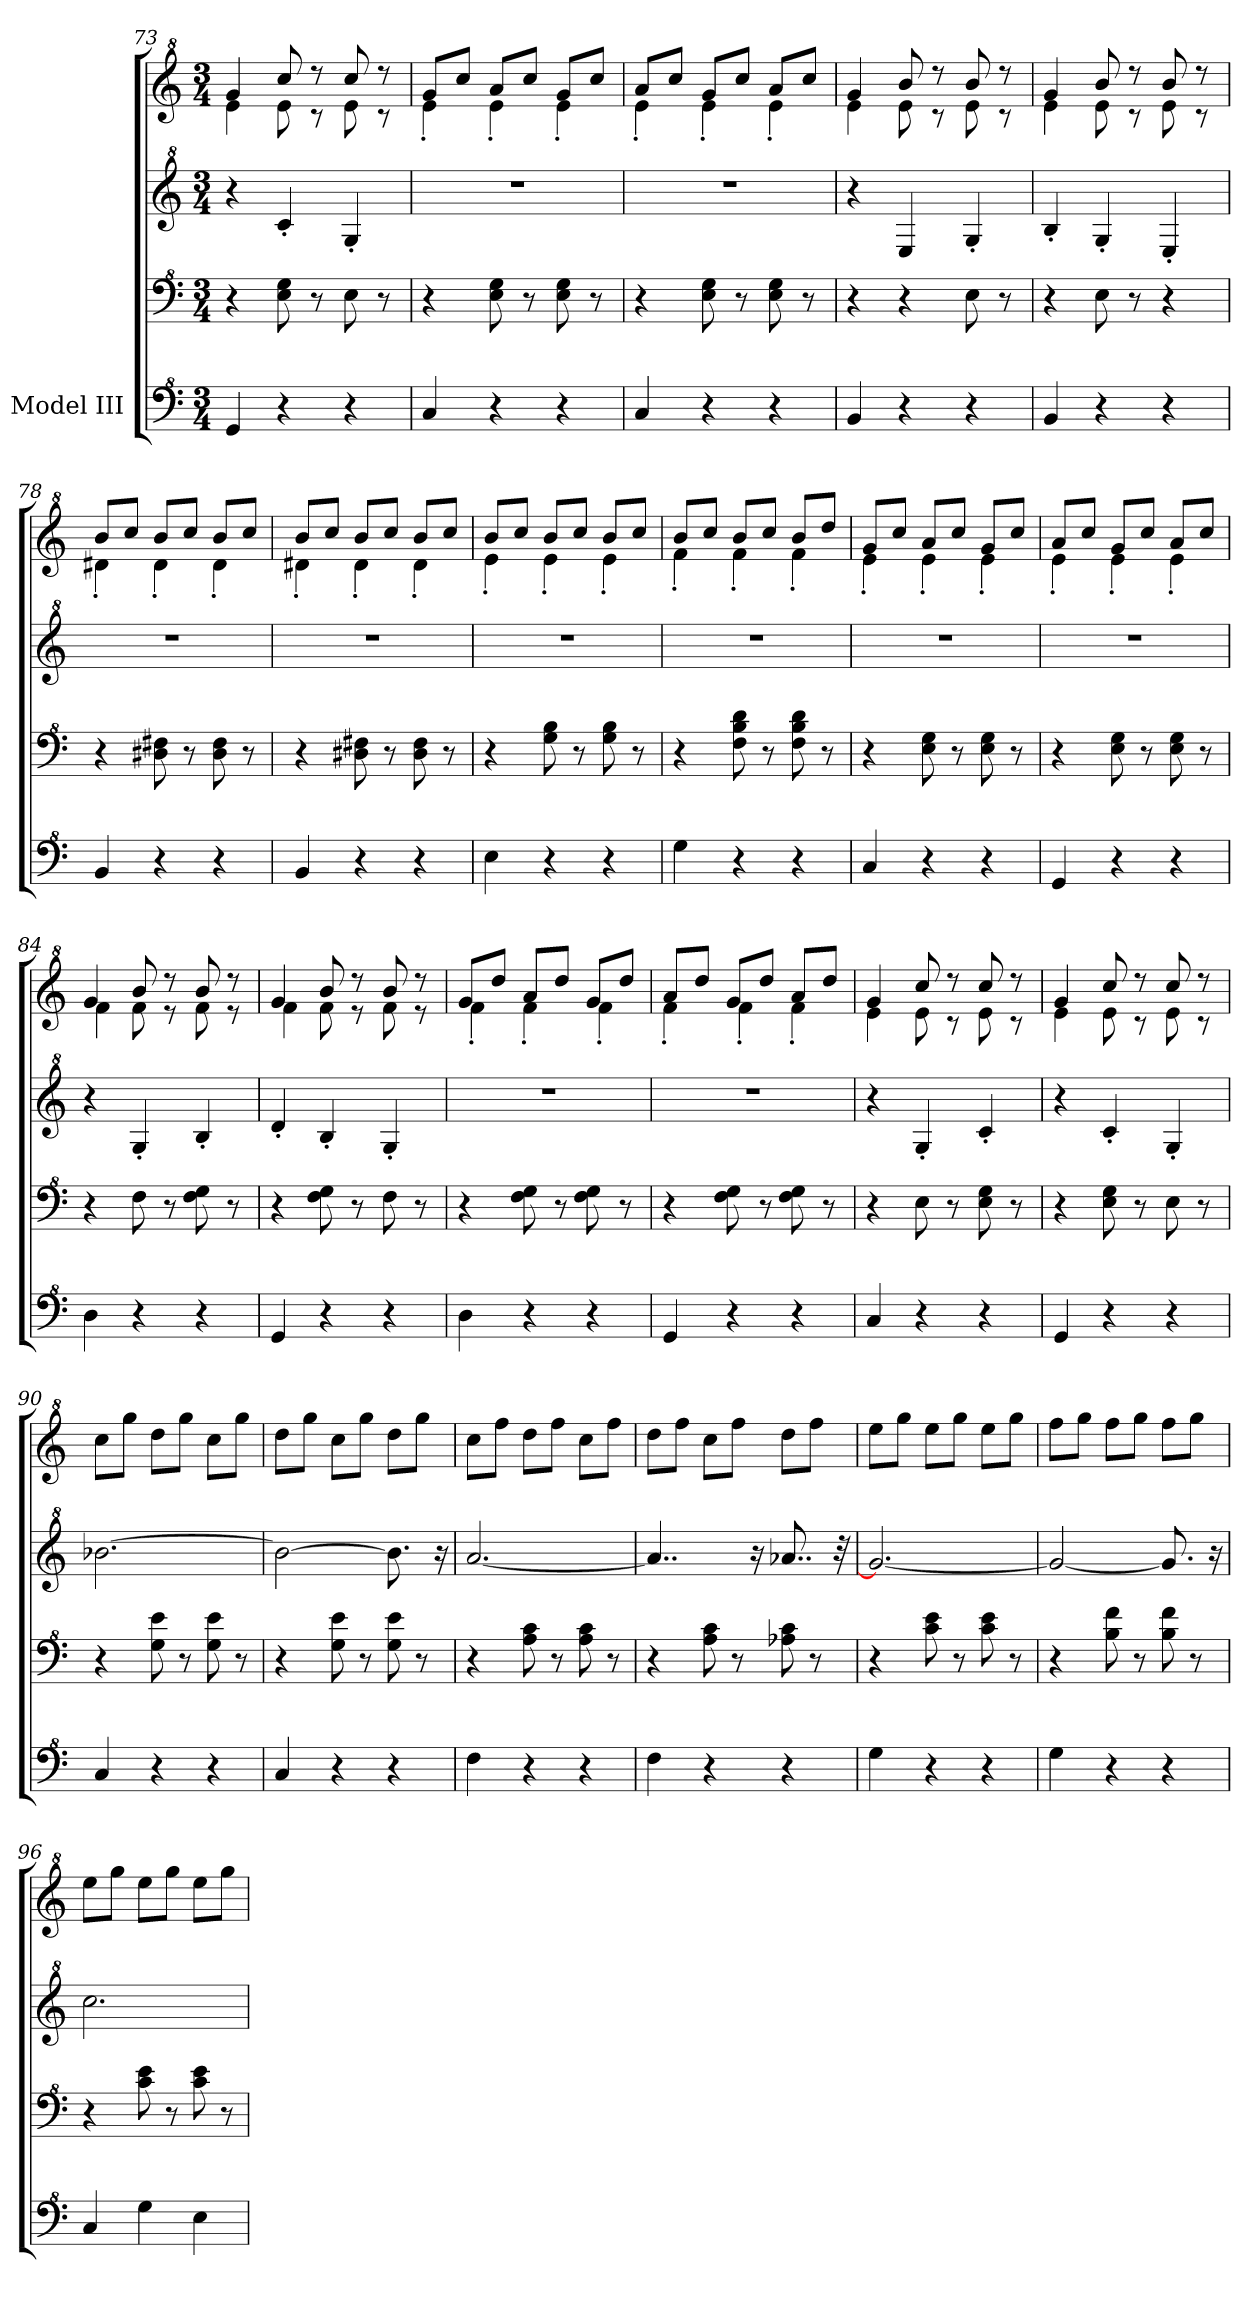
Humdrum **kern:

**kern	**kern	**kern	**kern
*part1	*part1	*part1	*part1
*staff4	*staff3	*staff2	*staff1
*I"Model III	*	*	*
*clefF^4	*clefF^4	*clefG^2	*clefG^2
*k[]	*k[]	*k[]	*k[]
*M3/4	*M3/4	*M3/4	*M3/4
=73	=73	=73	=73
*	*	*	*^
4G/	4r	4r	4gg/	4ee\
4r	8e\ 8g\	4cc'/	8ccc/	8ee\
.	8r	.	8r	8r
4r	8e\	4g'/	8ccc/	8ee\
.	8r	.	8r	8r
!!LO:LB:g=z	!!
=74	=74	=74	=74	=74
4c/	4r	2.r	8gg/L	4ee'\
.	.	.	8ccc/J	.
4r	8e\ 8g\	.	8aa/L	4ee'\
.	8r	.	8ccc/J	.
4r	8e\ 8g\	.	8gg/L	4ee'\
.	8r	.	8ccc/J	.
=75	=75	=75	=75	=75
4c/	4r	2.r	8aa/L	4ee'\
.	.	.	8ccc/J	.
4r	8e\ 8g\	.	8gg/L	4ee'\
.	8r	.	8ccc/J	.
4r	8e\ 8g\	.	8aa/L	4ee'\
.	8r	.	8ccc/J	.
=76	=76	=76	=76	=76
4B/	4r	4r	4gg/	4ee\
4r	4r	4e/	8bb/	8ee\
.	.	.	8r	8r
4r	8e\	4g'/	8bb/	8ee\
.	8r	.	8r	8r
=77	=77	=77	=77	=77
4B/	4r	4b'/	4gg/	4ee\
4r	8e\	4g'/	8bb/	8ee\
.	8r	.	8r	8r
4r	4r	4e'/	8bb/	8ee\
.	.	.	8r	8r
=78	=78	=78	=78	=78
4B/	4r	2.r	8bb/L	4dd#X'\
.	.	.	8ccc/J	.
4r	8d#X\ 8f#X\	.	8bb/L	4dd#'\
.	8r	.	8ccc/J	.
4r	8d#\ 8f#\	.	8bb/L	4dd#'\
.	8r	.	8ccc/J	.
=79	=79	=79	=79	=79
4B/	4r	2.r	8bb/L	4dd#X'\
.	.	.	8ccc/J	.
4r	8d#X\ 8f#X\	.	8bb/L	4dd#'\
.	8r	.	8ccc/J	.
4r	8d#\ 8f#\	.	8bb/L	4dd#'\
.	8r	.	8ccc/J	.
!!LO:LB:g=z	!!
=80	=80	=80	=80	=80
4e\	4r	2.r	8bb/L	4ee'\
.	.	.	8ccc/J	.
4r	8g\ 8b\	.	8bb/L	4ee'\
.	8r	.	8ccc/J	.
4r	8g\ 8b\	.	8bb/L	4ee'\
.	8r	.	8ccc/J	.
=81	=81	=81	=81	=81
4g\	4r	2.r	8bb/L	4ff'\
.	.	.	8ccc/J	.
4r	8f\ 8b\ 8dd\	.	8bb/L	4ff'\
.	8r	.	8ccc/J	.
4r	8f\ 8b\ 8dd\	.	8bb/L	4ff'\
.	8r	.	8ddd/J	.
=82	=82	=82	=82	=82
4c/	4r	2.r	8gg/L	4ee'\
.	.	.	8ccc/J	.
4r	8e\ 8g\	.	8aa/L	4ee'\
.	8r	.	8ccc/J	.
4r	8e\ 8g\	.	8gg/L	4ee'\
.	8r	.	8ccc/J	.
=83	=83	=83	=83	=83
4G/	4r	2.r	8aa/L	4ee'\
.	.	.	8ccc/J	.
4r	8e\ 8g\	.	8gg/L	4ee'\
.	8r	.	8ccc/J	.
4r	8e\ 8g\	.	8aa/L	4ee'\
.	8r	.	8ccc/J	.
=84	=84	=84	=84	=84
4d\	4r	4r	4gg/	4ff\
4r	8f\	4g'/	8bb/	8ff\
.	8r	.	8r	8r
4r	8f\ 8g\	4b'/	8bb/	8ff\
.	8r	.	8r	8r
=85	=85	=85	=85	=85
4G/	4r	4dd'/	4gg/	4ff\
4r	8f\ 8g\	4b'/	8bb/	8ff\
.	8r	.	8r	8r
4r	8f\	4g'/	8bb/	8ff\
.	8r	.	8r	8r
!!LO:PB:g=z	!!
=86	=86	=86	=86	=86
4d\	4r	2.r	8gg/L	4ff'\
.	.	.	8ddd/J	.
4r	8f\ 8g\	.	8aa/L	4ff'\
.	8r	.	8ddd/J	.
4r	8f\ 8g\	.	8gg/L	4ff'\
.	8r	.	8ddd/J	.
=87	=87	=87	=87	=87
4G/	4r	2.r	8aa/L	4ff'\
.	.	.	8ddd/J	.
4r	8f\ 8g\	.	8gg/L	4ff'\
.	8r	.	8ddd/J	.
4r	8f\ 8g\	.	8aa/L	4ff'\
.	8r	.	8ddd/J	.
=88	=88	=88	=88	=88
4c/	4r	4r	4gg/	4ee\
4r	8e\	4g'/	8ccc/	8ee\
.	8r	.	8r	8r
4r	8e\ 8g\	4cc'/	8ccc/	8ee\
.	8r	.	8r	8r
=89	=89	=89	=89	=89
4G/	4r	4r	4gg/	4ee\
4r	8e\ 8g\	4cc'/	8ccc/	8ee\
.	8r	.	8r	8r
4r	8e\	4g'/	8ccc/	8ee\
.	8r	.	8r	8r
*	*	*	*v	*v
=90	=90	=90	=90
4c/	4r	[2.bb-X\	8ccc\L
.	.	.	8ggg\J
4r	8g\ 8ee\	.	8ddd\L
.	8r	.	8ggg\J
4r	8g\ 8ee\	.	8ccc\L
.	8r	.	8ggg\J
=91	=91	=91	=91
4c/	4r	2bb-\_	8ddd\L
.	.	.	8ggg\J
4r	8g\ 8ee\	.	8ccc\L
.	8r	.	8ggg\J
4r	8g\ 8ee\	8.bb-\]	8ddd\L
.	8r	.	8ggg\J
.	.	16r	.
!!LO:LB:g=z
=92	=92	=92	=92
4f\	4r	[2.aa/	8ccc\L
.	.	.	8fff\J
4r	8a\ 8cc\	.	8ddd\L
.	8r	.	8fff\J
4r	8a\ 8cc\	.	8ccc\L
.	8r	.	8fff\J
=93	=93	=93	=93
4f\	4r	4..aa/]	8ddd\L
.	.	.	8fff\J
4r	8a\ 8cc\	.	8ccc\L
.	8r	.	8fff\J
.	.	16r	.
4r	8a-X\ 8cc\	8..aa-X/	8ddd\L
.	8r	.	8fff\J
.	.	32r	.
=94	=94	=94	=94
4g\	4r	2.gg/_	8eee\L
.	.	.	8ggg\J
4r	8cc\ 8ee\	.	8eee\L
.	8r	.	8ggg\J
4r	8cc\ 8ee\	.	8eee\L
.	8r	.	8ggg\J
=95	=95	=95	=95
4g\	4r	2gg/_	8fff\L
.	.	.	8ggg\J
4r	8b\ 8ff\	.	8fff\L
.	8r	.	8ggg\J
4r	8b\ 8ff\	8.gg/]	8fff\L
.	8r	.	8ggg\J
.	.	16r	.
=96	=96	=96	=96
4c/	4r	2.ccc\	8eee\L
.	.	.	8ggg\J
4g\	8cc\ 8ee\	.	8eee\L
.	8r	.	8ggg\J
4e\	8cc\ 8ee\	.	8eee\L
.	8r	.	8ggg\J
=	=	=	=
*-	*-	*-	*-
